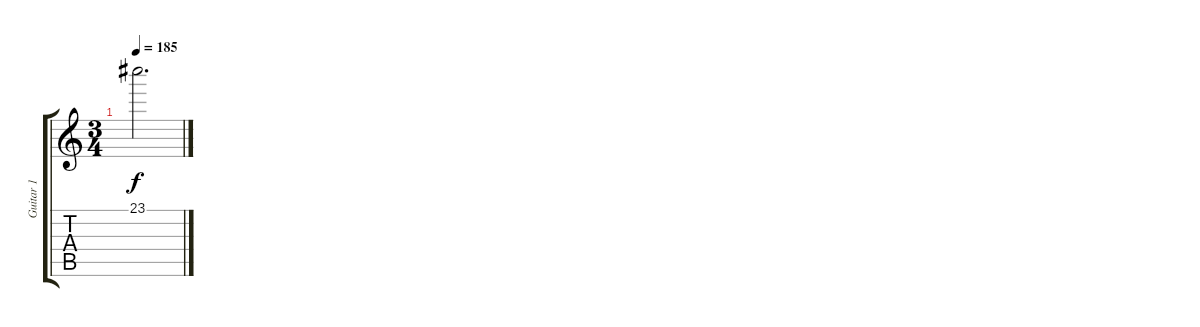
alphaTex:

\track ("Guitar 1" "Guitar 1") {instrument distortionguitar}
\staff {score tabs}
\tuning (D4 A3 F3 C3 G2 C2) {hide}
\ts (3 4)
\tempo 185
\clef g2
\ks c
23.1{t}.2{d dy f}
